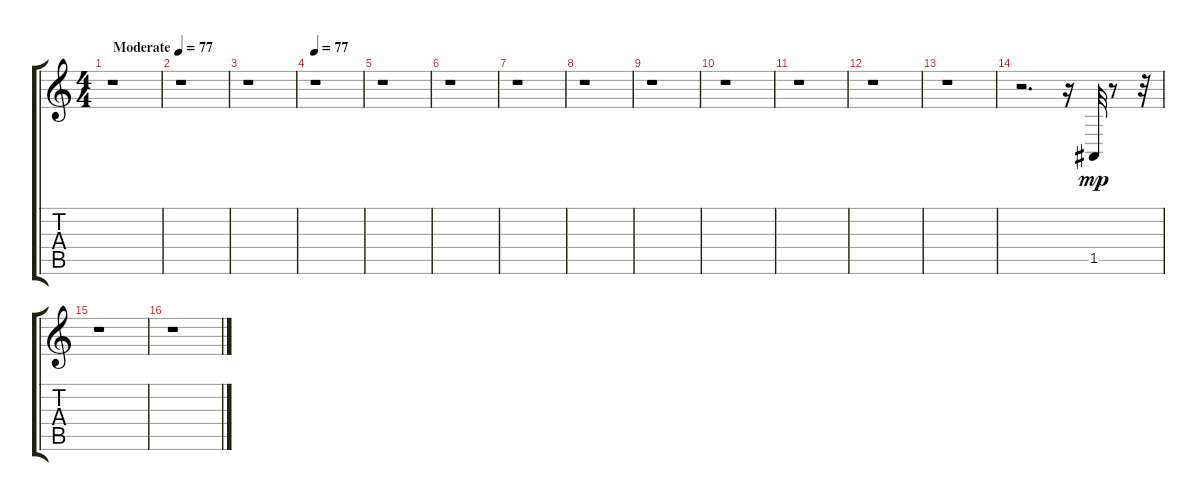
\track "" {instrument acousticgrandpiano}
\staff {score tabs}
\tuning (E4 B3 G3 D3 A2 E2) {hide}
\ts (4 4)
\tempo (77 "Moderate")
\clef g2
\ks c
r.1{dy mp instrument acousticgrandpiano} |
r.1 |
r.1 |
\tempo 77
r.1 |
r.1 |
r.1 |
r.1 |
r.1 |
r.1 |
r.1 |
r.1 |
r.1 |
r.1 |
r.2{d} r.16 1.5.32 r.8 r.32 |
r.1 |
r.1
